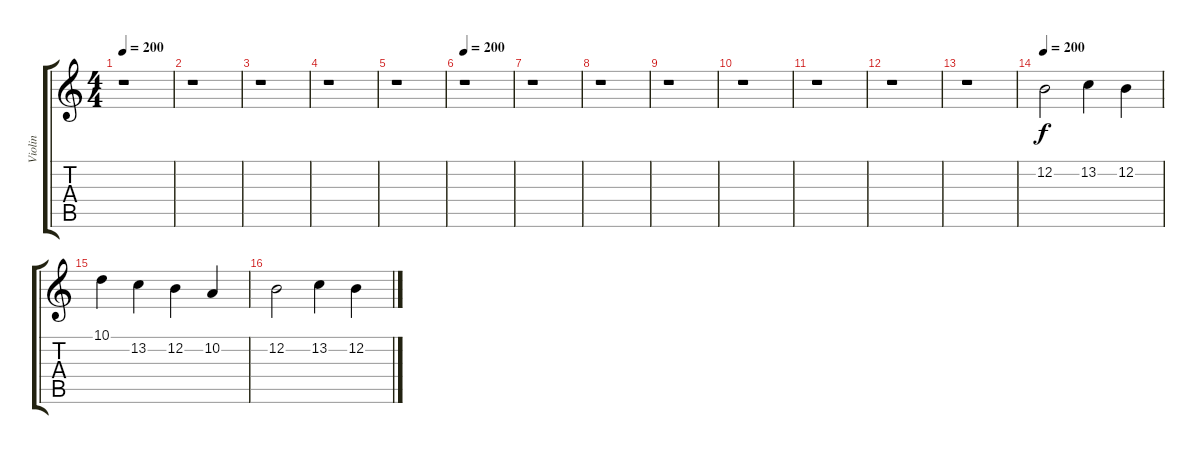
\track ("Violin" "Violin") {instrument violin}
\staff {score tabs}
\tuning (E4 B3 G3 D3 A2 E2) {hide}
\ts (4 4)
\tempo 200
\clef g2
\ks c
r.1{dy f} |
r.1 |
r.1 |
r.1 |
r.1 |
\tempo 200
r.1 |
r.1 |
r.1 |
r.1 |
r.1 |
r.1 |
r.1 |
r.1 |
\tempo 200
12.2.2{volume 11} 13.2.4 12.2.4 |
10.1.4 13.2.4 12.2.4 10.2.4 |
12.2.2 13.2.4 12.2.4
